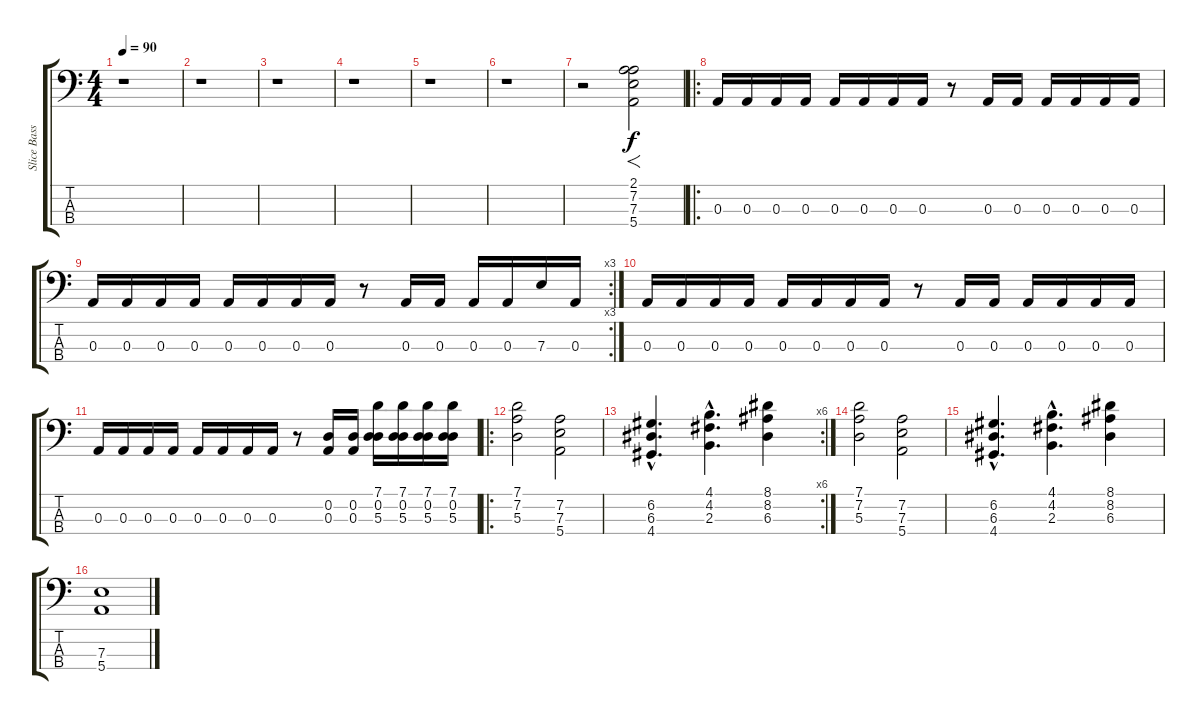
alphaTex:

\track ("Slice Bass" "Slice Bass") {instrument electricbassfinger}
\staff {score tabs}
\tuning (G2 D2 A1 E1) {hide}
\ts (4 4)
\tempo 90
\clef f4
\ks c
r.1{dy f} |
r.1 |
r.1 |
r.1 |
r.1 |
r.1 |
r.2 (2.1 7.2 7.3 5.4).2{f} |
\ro
0.3.16 0.3.16 0.3.16 0.3.16 0.3.16 0.3.16 0.3.16 0.3.16 r.8 0.3.16 0.3.16 0.3.16 0.3.16 0.3.16 0.3.16 |
\rc 3
0.3.16 0.3.16 0.3.16 0.3.16 0.3.16 0.3.16 0.3.16 0.3.16 r.8 0.3.16 0.3.16 0.3.16 0.3.16 7.3.16 0.3.16 |
0.3.16 0.3.16 0.3.16 0.3.16 0.3.16 0.3.16 0.3.16 0.3.16 r.8 0.3.16 0.3.16 0.3.16 0.3.16 0.3.16 0.3.16 |
0.3.16 0.3.16 0.3.16 0.3.16 0.3.16 0.3.16 0.3.16 0.3.16 r.8 (0.2 0.3).16 (0.2 0.3).16 (7.1 0.2 5.3).16 (7.1 0.2 5.3).16 (7.1 0.2 5.3).16 (7.1 0.2 5.3).16 |
\ro
(7.1 7.2 5.3).2 (7.2 7.3 5.4).2 |
\rc 6
(6.2{hac} 6.3{hac} 4.4{hac}).4{d} (4.1{hac} 4.2{hac} 2.3{hac}).4{d} (8.1 8.2 6.3).4 |
(7.1 7.2 5.3).2 (7.2 7.3 5.4).2 |
(6.2{hac} 6.3{hac} 4.4{hac}).4{d} (4.1{hac} 4.2{hac} 2.3{hac}).4{d} (8.1 8.2 6.3).4 |
(7.3 5.4).1
